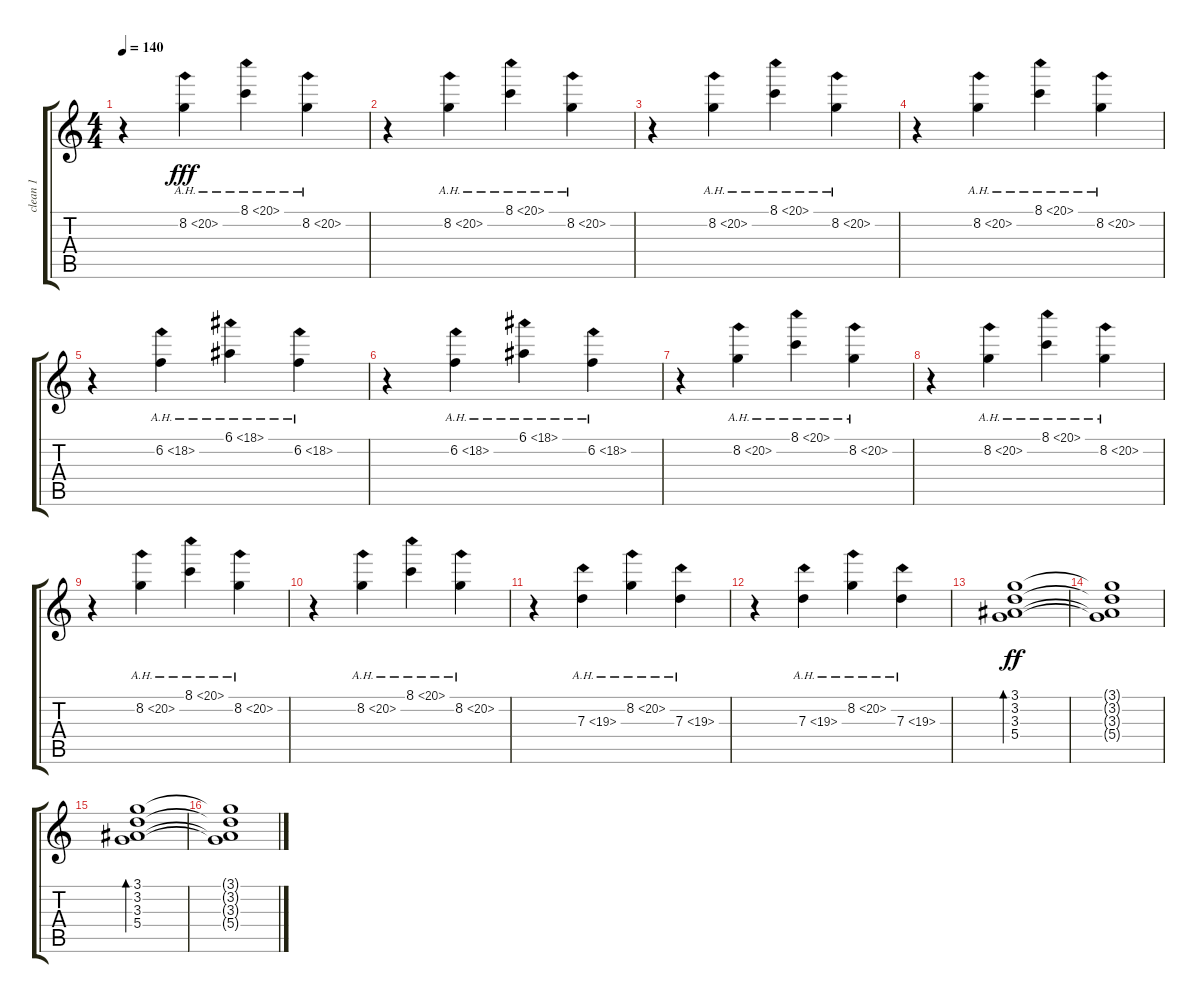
\track ("clean 1" "clean 1") {instrument electricguitarclean}
\staff {score tabs}
\tuning (E4 B3 G3 D3 A2 E2) {hide}
\ts (4 4)
\tempo 140
\clef g2
\ks c
r.4{dy fff} 8.2{ah 12}.4 8.1{ah 12}.4 8.2{ah 12}.4 |
r.4 8.2{ah 12}.4 8.1{ah 12}.4 8.2{ah 12}.4 |
r.4 8.2{ah 12}.4 8.1{ah 12}.4 8.2{ah 12}.4 |
r.4 8.2{ah 12}.4 8.1{ah 12}.4 8.2{ah 12}.4 |
r.4 6.2{ah 12}.4 6.1{ah 12}.4 6.2{ah 12}.4 |
r.4 6.2{ah 12}.4 6.1{ah 12}.4 6.2{ah 12}.4 |
r.4 8.2{ah 12}.4 8.1{ah 12}.4 8.2{ah 12}.4 |
r.4 8.2{ah 12}.4 8.1{ah 12}.4 8.2{ah 12}.4 |
r.4 8.2{ah 12}.4 8.1{ah 12}.4 8.2{ah 12}.4 |
r.4 8.2{ah 12}.4 8.1{ah 12}.4 8.2{ah 12}.4 |
r.4 7.3{ah 12}.4 8.2{ah 12}.4 7.3{ah 12}.4 |
r.4 7.3{ah 12}.4 8.2{ah 12}.4 7.3{ah 12}.4 |
(3.1 3.2 3.3 5.4).1{bd 120 dy ff} |
(3.1{t} 3.2{t} 3.3{t} 5.4{t}).1 |
(3.1 3.2 3.3 5.4).1{bd 120} |
(3.1{t} 3.2{t} 3.3{t} 5.4{t}).1
